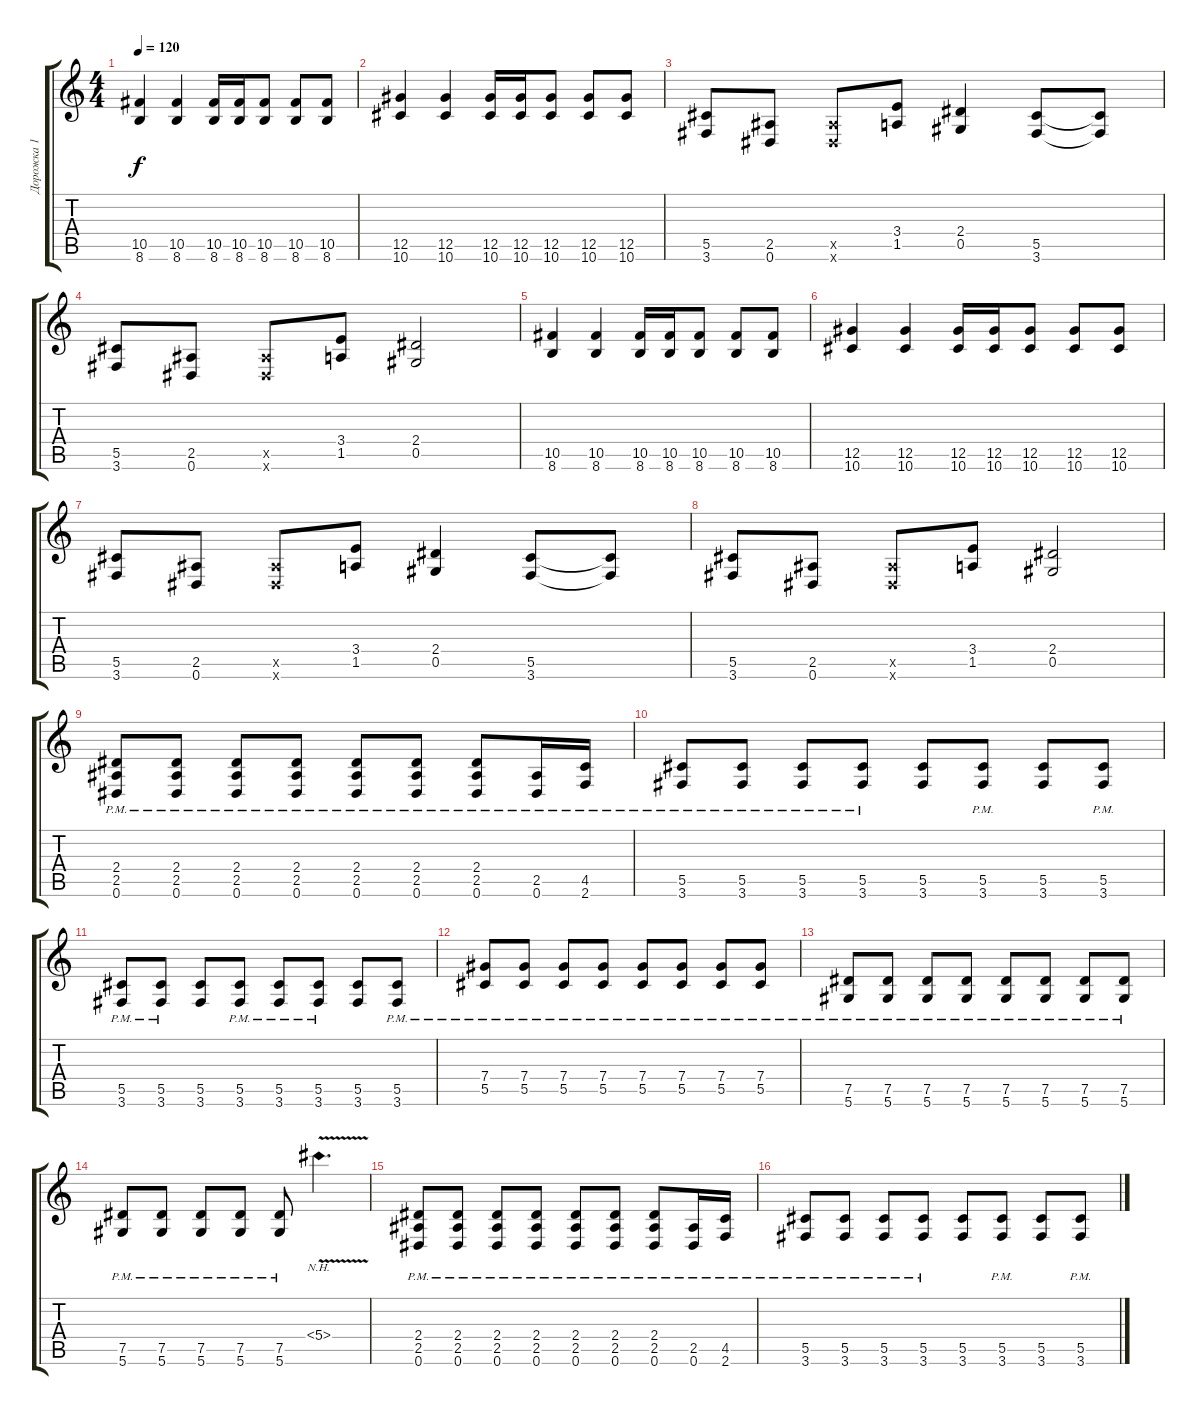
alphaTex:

\track ("Дорожка 1" "Дорожка 1") {instrument distortionguitar}
\staff {score tabs}
\tuning (Eb4 Bb3 Gb3 Db3 Ab2 Eb2) {hide}
\ts (4 4)
\tempo 120
\clef g2
\ks c
(10.5 8.6).4{dy f instrument distortionguitar} (10.5 8.6).4 (10.5 8.6).16 (10.5 8.6).16 (10.5 8.6).8 (10.5 8.6).8 (10.5 8.6).8 |
(12.5 10.6).4 (12.5 10.6).4 (12.5 10.6).16 (12.5 10.6).16 (12.5 10.6).8 (12.5 10.6).8 (12.5 10.6).8 |
(5.5 3.6).8 (2.5 0.6).8 (2.5{x} 0.6{x}).8 (3.4 1.5).8 (2.4 0.5).4 (5.5 3.6).8 (5.5{t} 3.6{t}).8 |
(5.5 3.6).8 (2.5 0.6).8 (2.5{x} 0.6{x}).8 (3.4 1.5).8 (2.4 0.5).2 |
(10.5 8.6).4{instrument distortionguitar} (10.5 8.6).4 (10.5 8.6).16 (10.5 8.6).16 (10.5 8.6).8 (10.5 8.6).8 (10.5 8.6).8 |
(12.5 10.6).4 (12.5 10.6).4 (12.5 10.6).16 (12.5 10.6).16 (12.5 10.6).8 (12.5 10.6).8 (12.5 10.6).8 |
(5.5 3.6).8 (2.5 0.6).8 (2.5{x} 0.6{x}).8 (3.4 1.5).8 (2.4 0.5).4 (5.5 3.6).8 (5.5{t} 3.6{t}).8 |
(5.5 3.6).8 (2.5 0.6).8 (2.5{x} 0.6{x}).8 (3.4 1.5).8 (2.4 0.5).2 |
(2.4{pm} 2.5{pm} 0.6{pm}).8 (2.4{pm} 2.5{pm} 0.6{pm}).8 (2.4{pm} 2.5{pm} 0.6{pm}).8 (2.4{pm} 2.5{pm} 0.6{pm}).8 (2.4{pm} 2.5{pm} 0.6{pm}).8 (2.4{pm} 2.5{pm} 0.6{pm}).8 (2.4{pm} 2.5{pm} 0.6{pm}).8 (2.5{pm} 0.6{pm}).16 (4.5{pm} 2.6{pm}).16 |
(5.5{pm} 3.6{pm}).8 (5.5{pm} 3.6{pm}).8 (5.5{pm} 3.6{pm}).8 (5.5{pm} 3.6{pm}).8 (5.5 3.6).8 (5.5{pm} 3.6{pm}).8 (5.5 3.6).8 (5.5{pm} 3.6{pm}).8 |
(5.5{pm} 3.6{pm}).8 (5.5{pm} 3.6{pm}).8 (5.5 3.6).8 (5.5{pm} 3.6{pm}).8 (5.5{pm} 3.6{pm}).8 (5.5{pm} 3.6{pm}).8 (5.5 3.6).8 (5.5{pm} 3.6{pm}).8 |
(7.4{pm} 5.5{pm}).8 (7.4{pm} 5.5{pm}).8 (7.4{pm} 5.5{pm}).8 (7.4{pm} 5.5{pm}).8 (7.4{pm} 5.5{pm}).8 (7.4{pm} 5.5{pm}).8 (7.4{pm} 5.5{pm}).8 (7.4{pm} 5.5{pm}).8 |
(7.5{pm} 5.6{pm}).8 (7.5{pm} 5.6{pm}).8 (7.5{pm} 5.6{pm}).8 (7.5{pm} 5.6{pm}).8 (7.5{pm} 5.6{pm}).8 (7.5{pm} 5.6{pm}).8 (7.5{pm} 5.6{pm}).8 (7.5{pm} 5.6{pm}).8 |
(7.5{pm} 5.6{pm}).8 (7.5{pm} 5.6{pm}).8 (7.5{pm} 5.6{pm}).8 (7.5{pm} 5.6{pm}).8 (7.5{pm} 5.6{pm}).8 5.4{nh v}.4{d} |
(2.4{pm} 2.5{pm} 0.6{pm}).8 (2.4{pm} 2.5{pm} 0.6{pm}).8 (2.4{pm} 2.5{pm} 0.6{pm}).8 (2.4{pm} 2.5{pm} 0.6{pm}).8 (2.4{pm} 2.5{pm} 0.6{pm}).8 (2.4{pm} 2.5{pm} 0.6{pm}).8 (2.4{pm} 2.5{pm} 0.6{pm}).8 (2.5{pm} 0.6{pm}).16 (4.5{pm} 2.6{pm}).16 |
(5.5{pm} 3.6{pm}).8 (5.5{pm} 3.6{pm}).8 (5.5{pm} 3.6{pm}).8 (5.5{pm} 3.6{pm}).8 (5.5 3.6).8 (5.5{pm} 3.6{pm}).8 (5.5 3.6).8 (5.5{pm} 3.6{pm}).8
